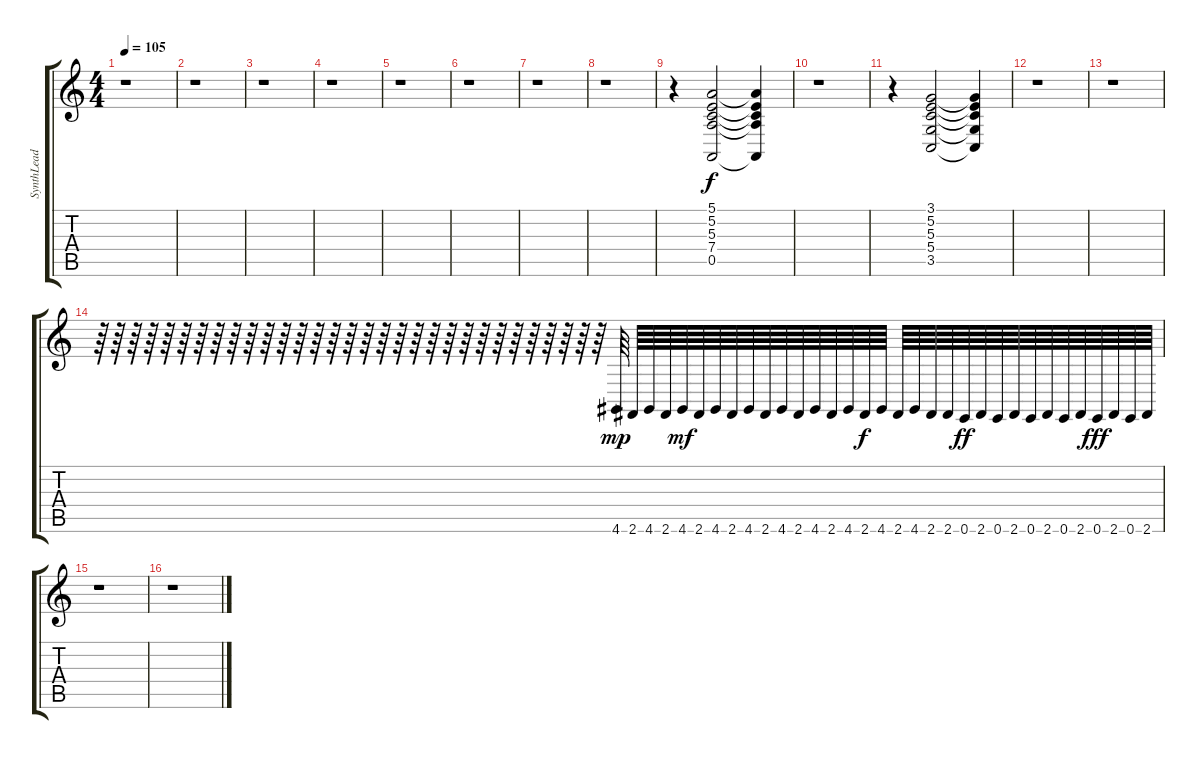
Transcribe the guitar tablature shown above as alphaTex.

\track ("SynthLead" "SynthLead") {instrument lead2sawtooth}
\staff {score tabs}
\tuning (E4 B3 G3 D3 A2 E2) {hide}
\ts (4 4)
\tempo 105
\clef g2
\ks c
r.1{dy f} |
r.1 |
r.1 |
r.1 |
r.1 |
r.1 |
r.1 |
r.1 |
r.4{volume 16 balance 5} (5.1 5.2 5.3 7.4 0.5).2{balance 11} (5.1{t} 5.2{t} 5.3{t} 7.4{t} 0.5{t}).4 |
r.1{volume 0 balance 11} |
r.4{volume 16} (3.1 5.2 5.3 5.4 3.5).2{balance 5} (3.1{t} 5.2{t} 5.3{t} 5.4{t} 3.5{t}).4 |
r.1{volume 0 balance 8} |
r.1 |
r.64 r.64 r.64 r.64 r.64 r.64 r.64 r.64 r.64 r.64 r.64 r.64 r.64 r.64 r.64 r.64 r.64 r.64 r.64 r.64 r.64 r.64 r.64 r.64 r.64 r.64 r.64 r.64 r.64 r.64{balance 3} r.64{volume 12 balance 12} 4.6.64{dy mp} 2.6.64 4.6.64 2.6.64 4.6.64{dy mf} 2.6.64 4.6.64 2.6.64 4.6.64 2.6.64 4.6.64 2.6.64 4.6.64 2.6.64 4.6.64 2.6.64{dy f} 4.6.64 2.6.64 4.6.64 2.6.64 2.6.64 0.6.64{dy ff} 2.6.64 0.6.64 2.6.64 0.6.64 2.6.64 0.6.64 2.6.64 0.6.64{dy fff} 2.6.64 0.6.64 2.6.64 |
r.1{volume 0 balance 8} |
r.1
